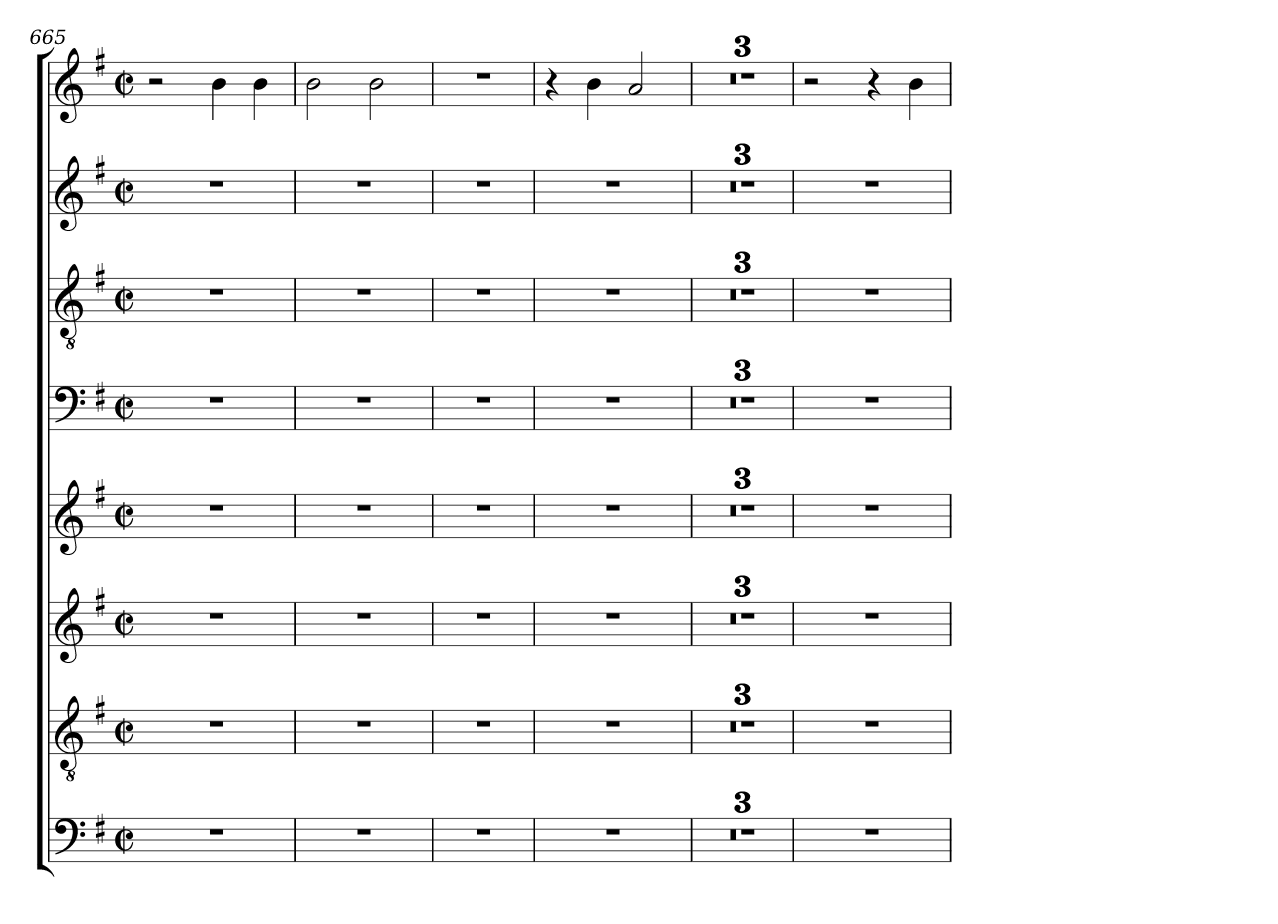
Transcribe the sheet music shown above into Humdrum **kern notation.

**kern	**kern	**kern	**kern	**kern	**kern	**kern	**kern
*part8	*part7	*part6	*part5	*part4	*part3	*part2	*part1
*staff8	*staff7	*staff6	*staff5	*staff4	*staff3	*staff2	*staff1
*clefF4	*clefGv2	*clefG2	*clefG2	*clefF4	*clefGv2	*clefG2	*clefG2
*k[f#]	*k[f#]	*k[f#]	*k[f#]	*k[f#]	*k[f#]	*k[f#]	*k[f#]
*G:	*G:	*G:	*G:	*G:	*G:	*G:	*G:
*M2/2	*M2/2	*M2/2	*M2/2	*M2/2	*M2/2	*M2/2	*M2/2
*met(c|)	*met(c|)	*met(c|)	*met(c|)	*met(c|)	*met(c|)	*met(c|)	*met(c|)
=665	=665	=665	=665	=665	=665	=665	=665
1r	1r	1r	1r	1r	1r	1r	2r
.	.	.	.	.	.	.	4b\
.	.	.	.	.	.	.	4b\
=666	=666	=666	=666	=666	=666	=666	=666
1r	1r	1r	1r	1r	1r	1r	2b\
.	.	.	.	.	.	.	2b\
=667	=667	=667	=667	=667	=667	=667	=667
1r	1r	1r	1r	1r	1r	1r	1r
=668	=668	=668	=668	=668	=668	=668	=668
1r	1r	1r	1r	1r	1r	1r	4r
.	.	.	.	.	.	.	4b\
.	.	.	.	.	.	.	2a/
=669	=669	=669	=669	=669	=669	=669	=669
1r	1r	1r	1r	1r	1r	1r	1r
=670	=670	=670	=670	=670	=670	=670	=670
1r	1r	1r	1r	1r	1r	1r	1r
=671	=671	=671	=671	=671	=671	=671	=671
1r	1r	1r	1r	1r	1r	1r	1r
!!LO:LB:g=z
=672	=672	=672	=672	=672	=672	=672	=672
1r	1r	1r	1r	1r	1r	1r	2r
.	.	.	.	.	.	.	4r
.	.	.	.	.	.	.	4b\
=	=	=	=	=	=	=	=
*-	*-	*-	*-	*-	*-	*-	*-
